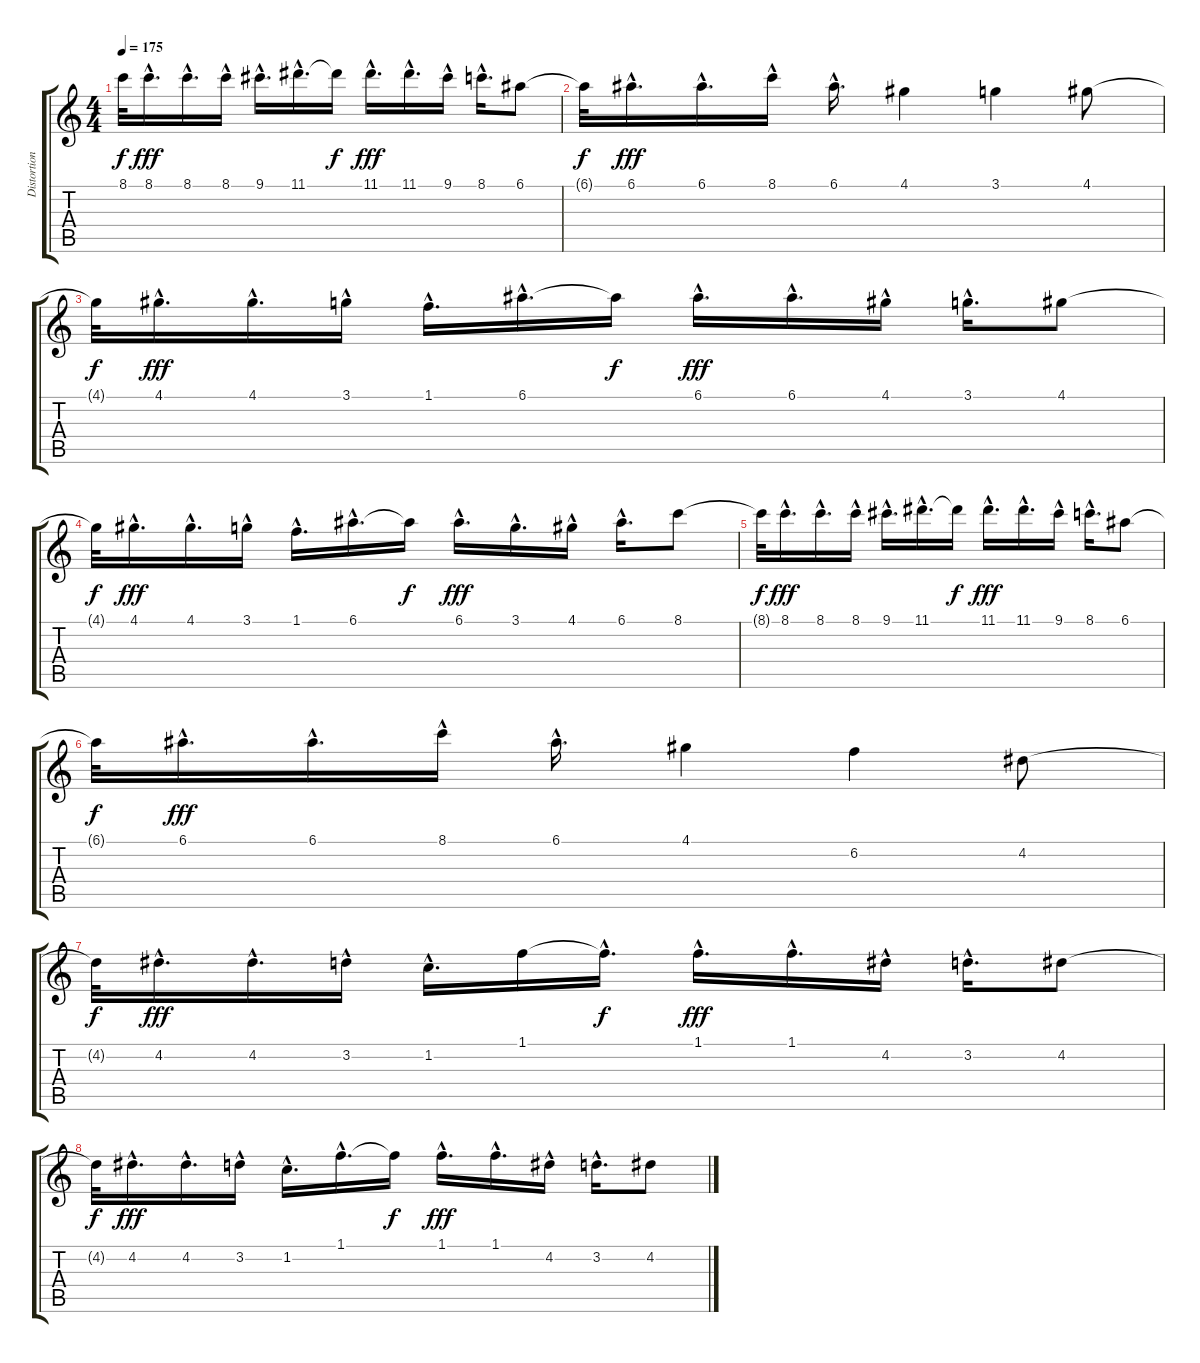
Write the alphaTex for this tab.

\track ("Distortion guitr" "Distortion") {instrument distortionguitar}
\staff {score tabs}
\tuning (E4 B3 G3 D3 A2 E2) {hide}
\ts (4 4)
\tempo 175
\clef g2
\ks c
8.1{t}.32{dy f} 8.1{hac}.16{d dy fff} 8.1{hac}.16{d} 8.1{hac}.16 9.1{hac}.16{d} 11.1{hac}.16{d} 11.1{t}.16{dy f} 11.1{hac}.16{d dy fff} 11.1{hac}.16{d} 9.1{hac}.16 8.1{hac}.16{d} 6.1.8 |
6.1{t}.32{dy f} 6.1{hac}.16{d dy fff} 6.1{hac}.16{d} 8.1{hac}.16 6.1{hac}.16{d} 4.1.4 3.1.4 4.1.8 |
4.1{t}.32{dy f} 4.1{hac}.16{d dy fff} 4.1{hac}.16{d} 3.1{hac}.16 1.1{hac}.16{d} 6.1{hac}.16{d} 6.1{t}.16{dy f} 6.1{hac}.16{d dy fff} 6.1{hac}.16{d} 4.1{hac}.16 3.1{hac}.16{d} 4.1.8 |
4.1{t}.32{dy f} 4.1{hac}.16{d dy fff} 4.1{hac}.16{d} 3.1{hac}.16 1.1{hac}.16{d} 6.1{hac}.16{d} 6.1{t}.16{dy f} 6.1{hac}.16{d dy fff} 3.1{hac}.16{d} 4.1{hac}.16 6.1{hac}.16{d} 8.1.8 |
8.1{t}.32{dy f} 8.1{hac}.16{d dy fff} 8.1{hac}.16{d} 8.1{hac}.16 9.1{hac}.16{d} 11.1{hac}.16{d} 11.1{t}.16{dy f} 11.1{hac}.16{d dy fff} 11.1{hac}.16{d} 9.1{hac}.16 8.1{hac}.16{d} 6.1.8 |
6.1{t}.32{dy f} 6.1{hac}.16{d dy fff} 6.1{hac}.16{d} 8.1{hac}.16 6.1{hac}.16{d} 4.1.4 6.2.4 4.2.8 |
4.2{t}.32{dy f} 4.2{hac}.16{d dy fff} 4.2{hac}.16{d} 3.2{hac}.16 1.2{hac}.16{d} 1.1.16 1.1{hac t}.16{d dy f} 1.1{hac}.16{d dy fff} 1.1{hac}.16{d} 4.2{hac}.16 3.2{hac}.16{d} 4.2.8 |
4.2{t}.32{dy f} 4.2{hac}.16{d dy fff} 4.2{hac}.16{d} 3.2{hac}.16 1.2{hac}.16{d} 1.1{hac}.16{d} 1.1{t}.16{dy f} 1.1{hac}.16{d dy fff} 1.1{hac}.16{d} 4.2{hac}.16 3.2{hac}.16{d} 4.2.8
